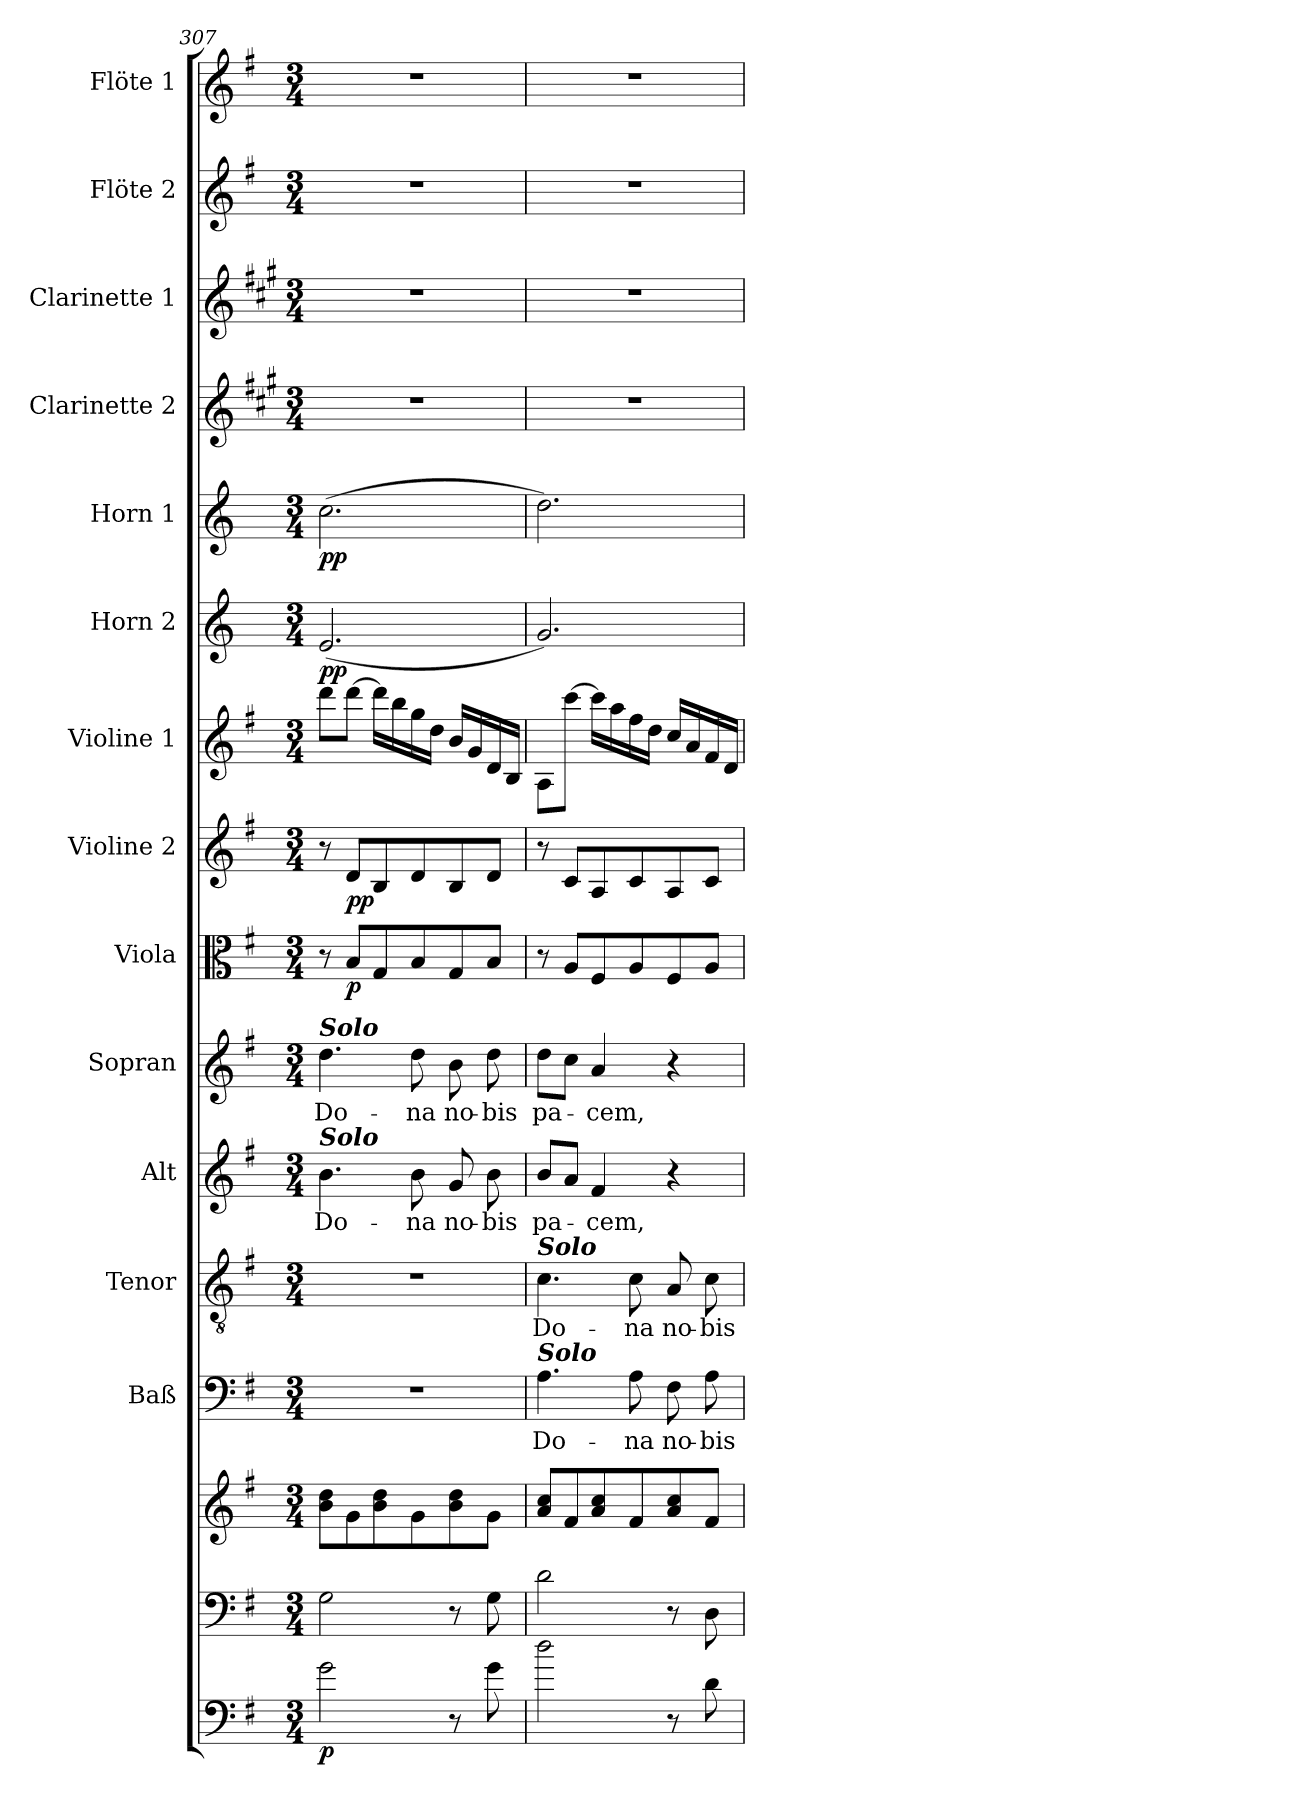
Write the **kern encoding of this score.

**kern	**dynam	**kern	**kern	**kern	**text	**kern	**text	**kern	**text	**kern	**text	**kern	**dynam	**kern	**dynam	**kern	**kern	**dynam	**kern	**dynam	**kern	**kern	**kern	**kern
*part15	*part15	*part14	*part14	*part13	*part13	*part12	*part12	*part11	*part11	*part10	*part10	*part9	*part9	*part8	*part8	*part7	*part6	*part6	*part5	*part5	*part4	*part3	*part2	*part1
*staff16	*staff16	*staff15	*staff14	*staff13	*staff13	*staff12	*staff12	*staff11	*staff11	*staff10	*staff10	*staff9	*staff9	*staff8	*staff8	*staff7	*staff6	*staff6	*staff5	*staff5	*staff4	*staff3	*staff2	*staff1
*	*	*	*	*I"Baß	*	*I"Tenor	*	*I"Alt	*	*I"Sopran	*	*I"Viola	*	*I"Violine 2	*	*I"Violine 1	*I"Horn 2	*	*I"Horn 1	*	*I"Clarinette 2	*I"Clarinette 1	*I"Flöte 2	*I"Flöte 1
*	*	*	*	*I'Baß	*	*I'Ten	*	*I'Alt	*	*I'Sop	*	*I'Vla.	*	*I'Vln. 2	*	*I'Vln. 1	*I'Hrn. 2	*	*I'Hrn. 1	*	*I'Cl. 2	*I'Cl. 1	*I'Fl. 2	*I'Fl. 1
*clefF4	*	*clefF4	*clefG2	*clefF4	*	*clefGv2	*	*clefG2	*	*clefG2	*	*clefC3	*	*clefG2	*	*clefG2	*clefG2	*	*clefG2	*	*clefG2	*clefG2	*clefG2	*clefG2
*ITrd7c12	*	*	*	*	*	*	*	*	*	*	*	*	*	*	*	*	*ITrd3c5	*	*ITrd3c5	*	*ITrd1c2	*ITrd1c2	*	*
*k[f#]	*	*k[f#]	*k[f#]	*k[f#]	*	*k[f#]	*	*k[f#]	*	*k[f#]	*	*k[f#]	*	*k[f#]	*	*k[f#]	*k[f#]	*	*k[f#]	*	*k[f#]	*k[f#]	*k[f#]	*k[f#]
*G:	*	*G:	*G:	*G:	*	*G:	*	*G:	*	*G:	*	*G:	*	*G:	*	*G:	*G:	*	*G:	*	*G:	*G:	*G:	*G:
*M3/4	*	*M3/4	*M3/4	*M3/4	*	*M3/4	*	*M3/4	*	*M3/4	*	*M3/4	*	*M3/4	*	*M3/4	*M3/4	*	*M3/4	*	*M3/4	*M3/4	*M3/4	*M3/4
=307	=307	=307	=307	=307	=307	=307	=307	=307	=307	=307	=307	=307	=307	=307	=307	=307	=307	=307	=307	=307	=307	=307	=307	=307
!	!	!	!	!	!	!	!	!	!	!LO:TX:a:Bi:t=Solo	!	!	!	!	!	!	!	!	!	!	!	!	!	!
!	!	!	!	!	!	!	!	!LO:TX:a:Bi:t=Solo	!	!	!	!	!	!	!	!	!	!	!	!	!	!	!	!
!	!LO:DY:b	!	!	!	!	!	!	!	!LO:LY:b	!	!LO:LY:b	!	!	!	!	!	!	!LO:DY:b	!	!LO:DY:b	!	!	!	!
2G\	p	2G\	8b\ 8dd\L	2.r	.	2.r	.	4.b\	Do-	4.dd\	Do-	8r	.	8r	.	8ddd\L	(<2.B/	pp	(<2.g\	pp	2.r	2.r	2.r	2.r
!	!	!	!	!	!	!	!	!	!	!	!	!	!LO:DY:b	!	!LO:DY:b	!	!	!	!	!	!	!	!	!
.	.	.	8g\	.	.	.	.	.	.	.	.	8B/L	p	8d/L	pp	[8ddd\J	.	.	.	.	.	.	.	.
.	.	.	8b\ 8dd\	.	.	.	.	.	.	.	.	8G/	.	8B/	.	16ddd\LL]	.	.	.	.	.	.	.	.
.	.	.	.	.	.	.	.	.	.	.	.	.	.	.	.	16bb\	.	.	.	.	.	.	.	.
!	!	!	!	!	!	!	!	!	!LO:LY:b	!	!LO:LY:b	!	!	!	!	!	!	!	!	!	!	!	!	!
.	.	.	8g\	.	.	.	.	8b\	-na	8dd\	-na	8B/	.	8d/	.	16gg\	.	.	.	.	.	.	.	.
.	.	.	.	.	.	.	.	.	.	.	.	.	.	.	.	16dd\JJ	.	.	.	.	.	.	.	.
!	!	!	!	!	!	!	!	!	!LO:LY:b	!	!LO:LY:b	!	!	!	!	!	!	!	!	!	!	!	!	!
8r	.	8r	8b\ 8dd\	.	.	.	.	8g/	no-	8b\	no-	8G/	.	8B/	.	16b/LL	.	.	.	.	.	.	.	.
.	.	.	.	.	.	.	.	.	.	.	.	.	.	.	.	16g/	.	.	.	.	.	.	.	.
!	!	!	!	!	!	!	!	!	!LO:LY:b	!	!LO:LY:b	!	!	!	!	!	!	!	!	!	!	!	!	!
8G\	.	8G\	8g\J	.	.	.	.	8b\	-bis	8dd\	-bis	8B/J	.	8d/J	.	16d/	.	.	.	.	.	.	.	.
.	.	.	.	.	.	.	.	.	.	.	.	.	.	.	.	16B/JJ	.	.	.	.	.	.	.	.
=308	=308	=308	=308	=308	=308	=308	=308	=308	=308	=308	=308	=308	=308	=308	=308	=308	=308	=308	=308	=308	=308	=308	=308	=308
!	!	!	!	!	!	!LO:TX:a:Bi:t=Solo	!	!	!	!	!	!	!	!	!	!	!	!	!	!	!	!	!	!
!	!	!	!	!LO:TX:a:Bi:t=Solo	!	!	!	!	!	!	!	!	!	!	!	!	!	!	!	!	!	!	!	!
!	!	!	!	!	!LO:LY:b	!	!LO:LY:b	!	!LO:LY:b	!	!LO:LY:b	!	!	!	!	!	!	!	!	!	!	!	!	!
2d\	.	2d\	8a/ 8cc/L	4.A\	Do-	4.c\	Do-	8b/L	pa-	8dd\L	pa-	8r	.	8r	.	8A\L	2.d/)	.	2.a\)	.	2.r	2.r	2.r	2.r
.	.	.	8f#/	.	.	.	.	8a/J	.	8cc\J	.	8A/L	.	8c/L	.	[8ccc\J	.	.	.	.	.	.	.	.
!	!	!	!	!	!	!	!	!	!LO:LY:b	!	!LO:LY:b	!	!	!	!	!	!	!	!	!	!	!	!	!
.	.	.	8a/ 8cc/	.	.	.	.	4f#/	-cem,	4a/	-cem,	8F#/	.	8A/	.	16ccc\LL]	.	.	.	.	.	.	.	.
.	.	.	.	.	.	.	.	.	.	.	.	.	.	.	.	16aa\	.	.	.	.	.	.	.	.
!	!	!	!	!	!LO:LY:b	!	!LO:LY:b	!	!	!	!	!	!	!	!	!	!	!	!	!	!	!	!	!
.	.	.	8f#/	8A\	-na	8c\	-na	.	.	.	.	8A/	.	8c/	.	16ff#\	.	.	.	.	.	.	.	.
.	.	.	.	.	.	.	.	.	.	.	.	.	.	.	.	16dd\JJ	.	.	.	.	.	.	.	.
!	!	!	!	!	!LO:LY:b	!	!LO:LY:b	!	!	!	!	!	!	!	!	!	!	!	!	!	!	!	!	!
8r	.	8r	8a/ 8cc/	8F#\	no-	8A/	no-	4r	.	4r	.	8F#/	.	8A/	.	16cc/LL	.	.	.	.	.	.	.	.
.	.	.	.	.	.	.	.	.	.	.	.	.	.	.	.	16a/	.	.	.	.	.	.	.	.
!	!	!	!	!	!LO:LY:b	!	!LO:LY:b	!	!	!	!	!	!	!	!	!	!	!	!	!	!	!	!	!
8D\	.	8D\	8f#/J	8A\	-bis	8c\	-bis	.	.	.	.	8A/J	.	8c/J	.	16f#/	.	.	.	.	.	.	.	.
.	.	.	.	.	.	.	.	.	.	.	.	.	.	.	.	16d/JJ	.	.	.	.	.	.	.	.
=	=	=	=	=	=	=	=	=	=	=	=	=	=	=	=	=	=	=	=	=	=	=	=	=
*-	*-	*-	*-	*-	*-	*-	*-	*-	*-	*-	*-	*-	*-	*-	*-	*-	*-	*-	*-	*-	*-	*-	*-	*-
